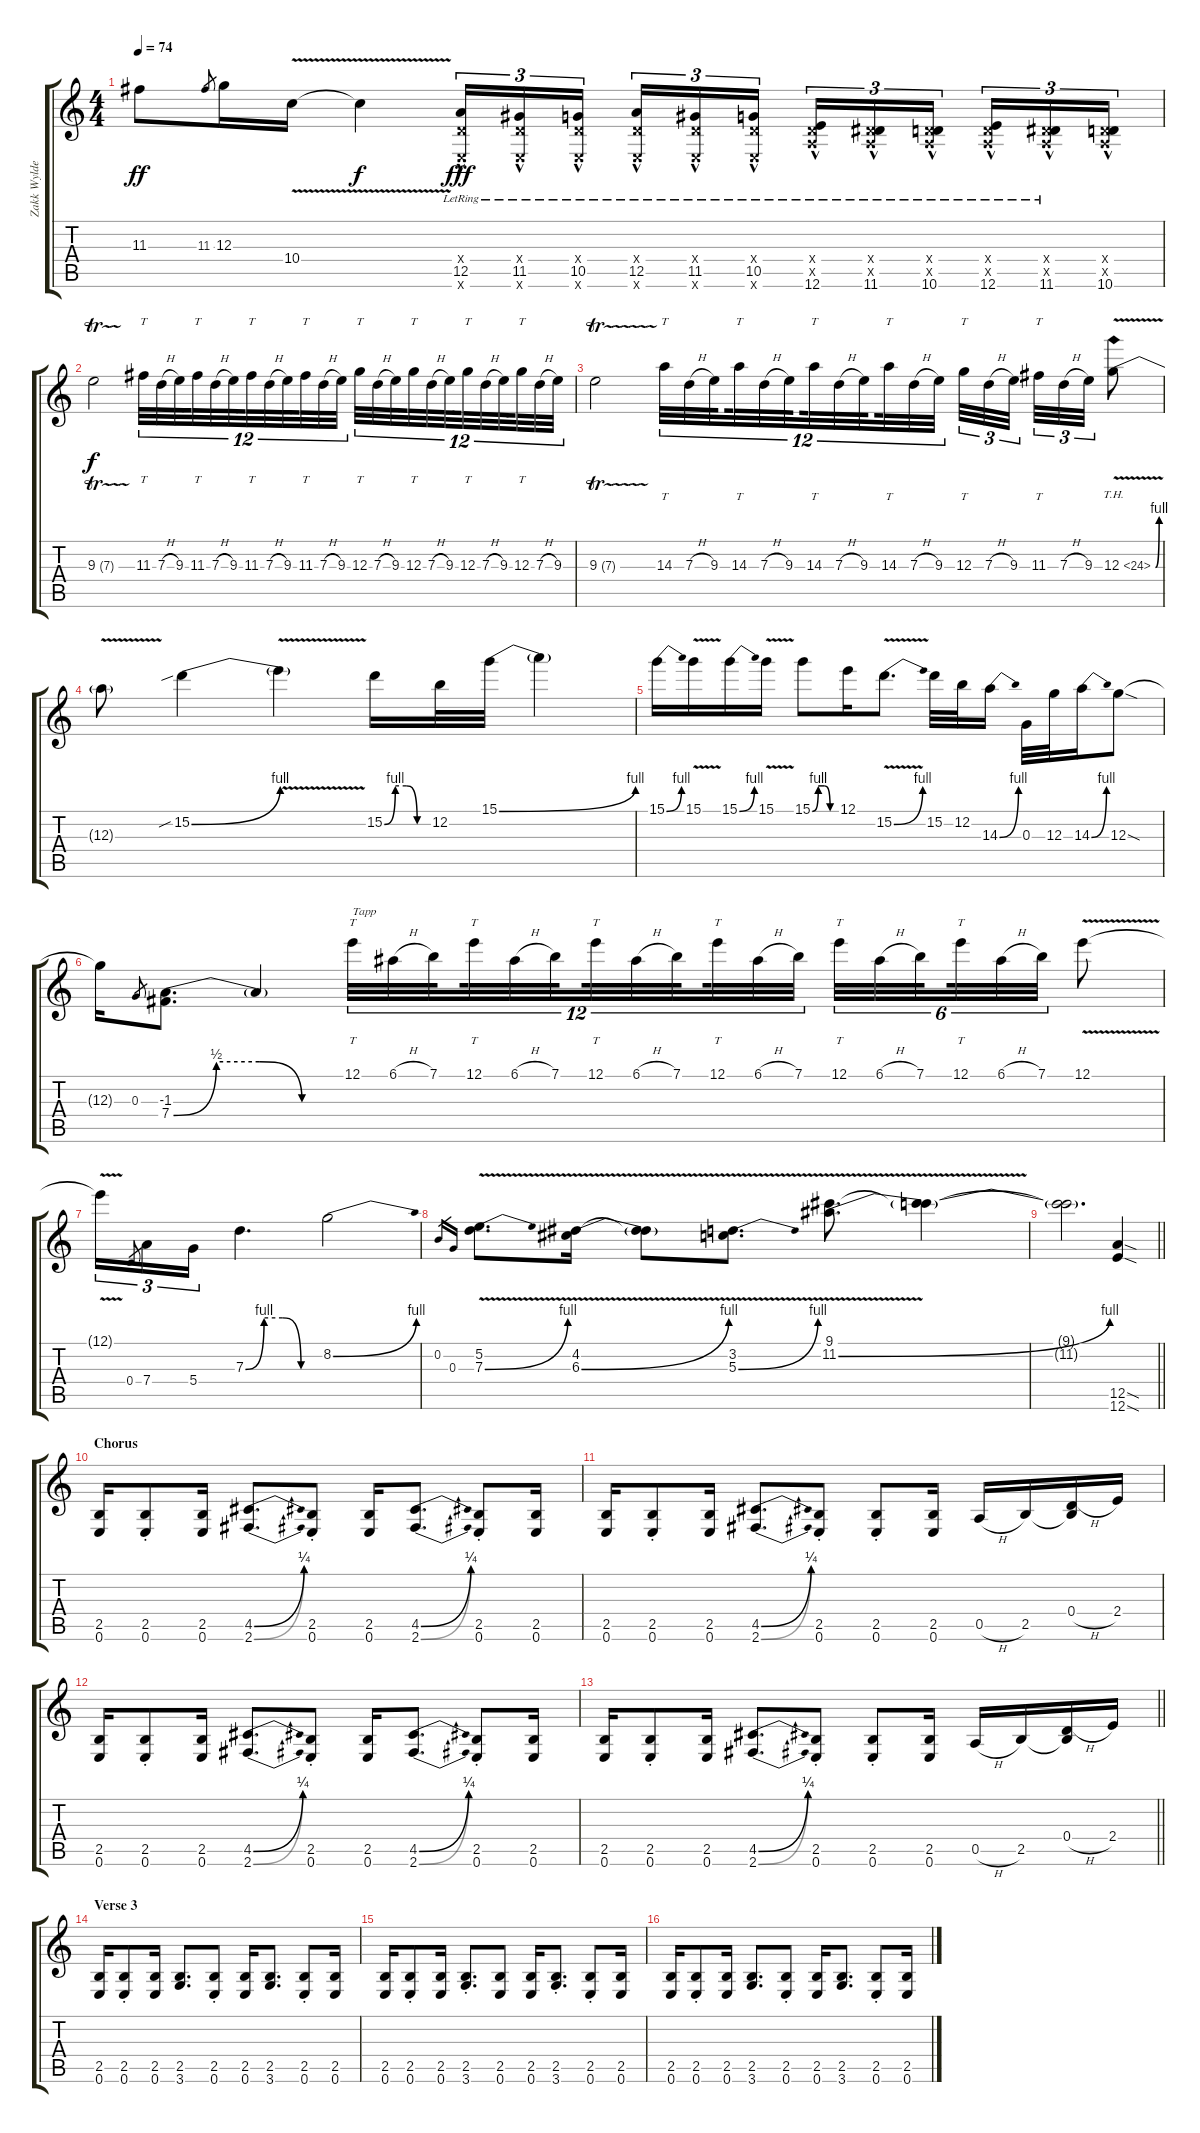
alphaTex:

\track ("Zakk Wylde [Lead]" "Zakk Wylde") {instrument distortionguitar}
\staff {score tabs}
\tuning (E4 B3 G3 D3 A2 E2) {hide}
\ts (4 4)
\tempo 74
\clef g2
\ks c
11.3.8{dy ff} 11.3.8{gr} 12.3.16 10.4{v}.16 10.4{t}.4{dy f} (0.4{hac x} 12.5{hac lr} 0.6{hac x}).16{tu (3 2) dy fff} (0.4{hac x} 11.5{hac lr} 0.6{hac x}).16{tu (3 2)} (0.4{hac x} 10.5{hac lr} 0.6{hac x}).16{tu (3 2) beam splitsecondary} (0.4{hac x} 12.5{hac lr} 0.6{hac x}).16{tu (3 2)} (0.4{hac x} 11.5{hac lr} 0.6{hac x}).16{tu (3 2)} (0.4{hac x} 10.5{hac lr} 0.6{hac x}).16{tu (3 2)} (0.4{hac x} 0.5{hac x} 12.6{hac lr}).16{tu (3 2)} (0.4{hac x} 0.5{hac x} 11.6{hac lr}).16{tu (3 2)} (0.4{hac x} 0.5{hac x} 10.6{hac lr}).16{tu (3 2) beam splitsecondary} (0.4{hac x} 0.5{hac x} 12.6{hac lr}).16{tu (3 2)} (0.4{hac x} 0.5{hac x} 11.6{hac lr}).16{tu (3 2)} (0.4{hac x} 0.5{hac x} 10.6{hac}).16{tu (3 2)} |
9.3{tr (7 64)}.2{dy f} 11.3.32{tt tu (12 8)} 7.3{h}.32{tu (12 8)} 9.3.32{tu (12 8) beam splitsecondary} 11.3.32{tt tu (12 8)} 7.3{h}.32{tu (12 8)} 9.3.32{tu (12 8) beam splitsecondary} 11.3.32{tt tu (12 8)} 7.3{h}.32{tu (12 8)} 9.3.32{tu (12 8) beam splitsecondary} 11.3.32{tt tu (12 8)} 7.3{h}.32{tu (12 8)} 9.3.32{tu (12 8)} 12.3.32{tt tu (12 8)} 7.3{h}.32{tu (12 8)} 9.3.32{tu (12 8) beam splitsecondary} 12.3.32{tt tu (12 8)} 7.3{h}.32{tu (12 8)} 9.3.32{tu (12 8) beam splitsecondary} 12.3.32{tt tu (12 8)} 7.3{h}.32{tu (12 8)} 9.3.32{tu (12 8) beam splitsecondary} 12.3.32{tt tu (12 8)} 7.3{h}.32{tu (12 8)} 9.3.32{tu (12 8)} |
9.3{tr (7 64)}.2 14.3.32{tt tu (12 8)} 7.3{h}.32{tu (12 8)} 9.3.32{tu (12 8) beam splitsecondary} 14.3.32{tt tu (12 8)} 7.3{h}.32{tu (12 8)} 9.3.32{tu (12 8) beam splitsecondary} 14.3.32{tt tu (12 8)} 7.3{h}.32{tu (12 8)} 9.3.32{tu (12 8) beam splitsecondary} 14.3.32{tt tu (12 8)} 7.3{h}.32{tu (12 8)} 9.3.32{tu (12 8)} 12.3.32{tt tu (3 2)} 7.3{h}.32{tu (3 2)} 9.3.32{tu (3 2) beam splitsecondary} 11.3.32{tt tu (3 2)} 7.3{h}.32{tu (3 2)} 9.3.32{tu (3 2)} 12.3{be (bend 0 0 60 4) th 12 v}.8 |
12.3{t}.8 15.2{be (bend 0 0 60 4) sib}.4 15.2{v t}.4 15.2{be (custom 0 0 15 4 30 4 45 0 60 0)}.16 12.2.32 15.1{be (bend 0 0 60 4)}.32 15.1{t}.4 |
15.1{be (bend 0 0 60 4)}.16 15.1{v}.16 15.1{be (bend 0 0 60 4)}.16 15.1{v}.16 15.1{be (custom 0 0 15 4 30 4 45 0 60 0)}.8 12.1.16 15.2{be (bend 0 0 60 4) v}.8{d} 15.2.32 12.2.32 14.3{be (bend 0 0 60 4)}.16 0.3.32 12.3.32 14.3{be (bend 0 0 60 4)}.16 12.3{sod}.8 |
12.3{t}.16 0.3.8{gr} (-1.3 7.4{be (custom 0 0 15 2 30 2 45 0 60 0)}).8{d} 7.4{t}.4 12.1.32{tt tu (12 8) txt "Tapp"} 6.1{h}.32{tu (12 8)} 7.1.32{tu (12 8) beam splitsecondary} 12.1.32{tt tu (12 8)} 6.1{h}.32{tu (12 8)} 7.1.32{tu (12 8) beam splitsecondary} 12.1.32{tt tu (12 8)} 6.1{h}.32{tu (12 8)} 7.1.32{tu (12 8) beam splitsecondary} 12.1.32{tt tu (12 8)} 6.1{h}.32{tu (12 8)} 7.1.32{tu (12 8)} 12.1.32{tt tu (6 4)} 6.1{h}.32{tu (6 4)} 7.1.32{tu (6 4) beam splitsecondary} 12.1.32{tt tu (6 4)} 6.1{h}.32{tu (6 4)} 7.1.32{tu (6 4)} 12.1{v}.8 |
12.1{t}.16{tu (3 2)} 0.4.8{gr} 7.4.16{tu (3 2)} 5.4.16{tu (3 2)} 7.3{be (custom 0 0 15 4 30 4 45 0 60 0)}.4{d} 8.2{be (bend 0 0 60 4)}.2 |
0.2.16{gr} 0.3.16{gr} (5.2{v} 7.3{be (bend 0 0 60 4) v}).8{d} (4.2{v} 6.3{be (bend 0 0 60 4) v}).16 (4.2{t} 6.3{t}).8 (3.2{v} 5.3{be (bend 0 0 60 4) v}).8{d} (9.1 11.2{be (bend 0 0 60 4) v}).8{d} (9.1{t} 11.2{t}).4 |
\barLineRight lightlight
(9.1{t} 11.2{t}).2{d} (12.5{sod} 12.6{sod}).4 |
\section ("" "Chorus")
(2.5 0.6).16 (2.5{st} 0.6{st}).8 (2.5 0.6).16 (4.5{be (bend 0 0 60 1)} 2.6{be (bend 0 0 60 1)}).8{d} (2.5{st} 0.6{st}).8 (2.5 0.6).16 (4.5{be (bend 0 0 60 1)} 2.6{be (bend 0 0 60 1)}).8{d} (2.5{st} 0.6{st}).8 (2.5 0.6).16 |
(2.5 0.6).16 (2.5{st} 0.6{st}).8 (2.5 0.6).16 (4.5{be (bend 0 0 60 1)} 2.6{be (bend 0 0 60 1)}).8{d} (2.5{st} 0.6{st}).8 (2.5{st} 0.6{st}).8 (2.5 0.6).16 0.5{h}.16 2.5.16 (0.4{h} 2.5{t}).16 2.4.16 |
(2.5 0.6).16 (2.5{st} 0.6{st}).8 (2.5 0.6).16 (4.5{be (bend 0 0 60 1)} 2.6{be (bend 0 0 60 1)}).8{d} (2.5{st} 0.6{st}).8 (2.5 0.6).16 (4.5{be (bend 0 0 60 1)} 2.6{be (bend 0 0 60 1)}).8{d} (2.5{st} 0.6{st}).8 (2.5 0.6).16 |
\barLineRight lightlight
(2.5 0.6).16 (2.5{st} 0.6{st}).8 (2.5 0.6).16 (4.5{be (bend 0 0 60 1)} 2.6{be (bend 0 0 60 1)}).8{d} (2.5{st} 0.6{st}).8 (2.5{st} 0.6{st}).8 (2.5 0.6).16 0.5{h}.16 2.5.16 (0.4{h} 2.5{t}).16 2.4.16 |
\section ("" "Verse 3")
(2.5 0.6).16 (2.5{st} 0.6{st}).8 (2.5 0.6).16 (2.5 3.6).8{d} (2.5{st} 0.6{st}).8 (2.5 0.6).16 (2.5 3.6).8{d} (2.5{st} 0.6{st}).8 (2.5 0.6).16 |
(2.5 0.6).16 (2.5{st} 0.6{st}).8 (2.5 0.6).16 (2.5{st} 3.6{st}).8{d} (2.5 0.6).8 (2.5 0.6).16 (2.5{st} 3.6{st}).8{d} (2.5{st} 0.6{st}).8 (2.5 0.6).16 |
(2.5 0.6).16 (2.5{st} 0.6{st}).8 (2.5 0.6).16 (2.5 3.6).8{d} (2.5{st} 0.6{st}).8 (2.5 0.6).16 (2.5 3.6).8{d} (2.5{st} 0.6{st}).8 (2.5 0.6).16
